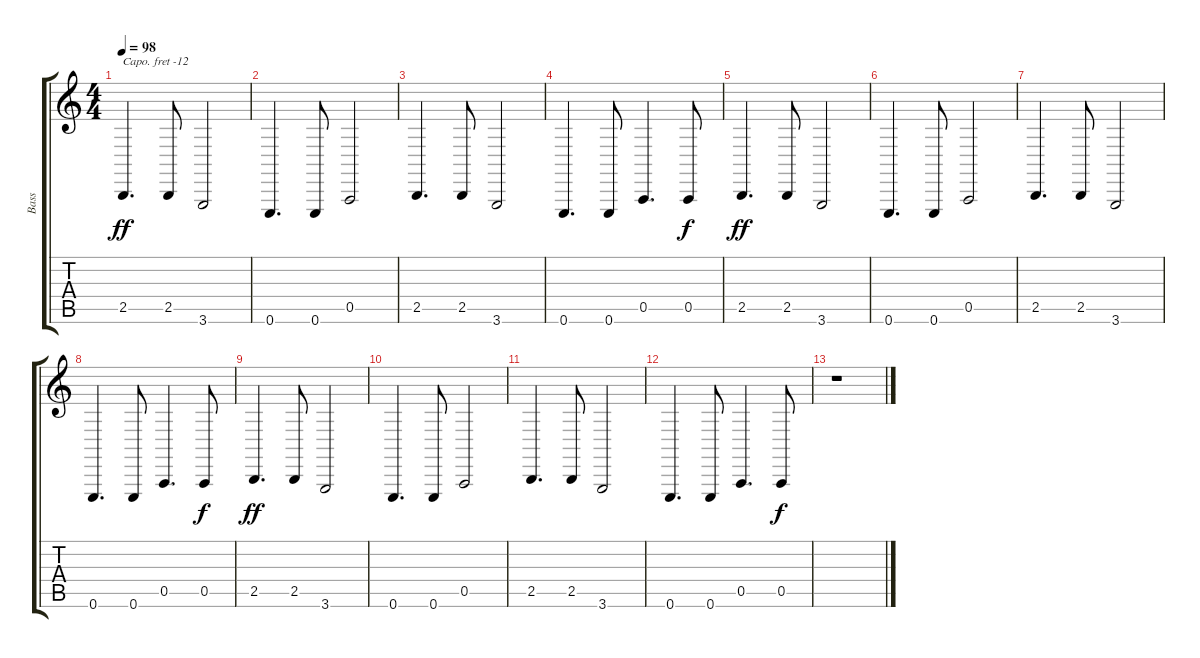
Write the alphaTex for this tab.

\track ("Bass" "Bass") {instrument ocarina}
\staff {score tabs}
\capo -12
\tuning (E4 B3 G3 D3 A2 E2) {hide}
\ts (4 4)
\tempo 98
\clef g2
\ks c
2.5.4{d dy ff} 2.5.8 3.6.2 |
0.6.4{d} 0.6.8 0.5.2 |
2.5.4{d} 2.5.8 3.6.2 |
0.6.4{d} 0.6.8 0.5.4{d} 0.5.8{dy f} |
2.5.4{d dy ff} 2.5.8 3.6.2 |
0.6.4{d} 0.6.8 0.5.2 |
2.5.4{d} 2.5.8 3.6.2 |
0.6.4{d} 0.6.8 0.5.4{d} 0.5.8{dy f} |
2.5.4{d dy ff} 2.5.8 3.6.2 |
0.6.4{d} 0.6.8 0.5.2 |
2.5.4{d} 2.5.8 3.6.2 |
0.6.4{d} 0.6.8 0.5.4{d} 0.5.8{dy f} |
r.1
